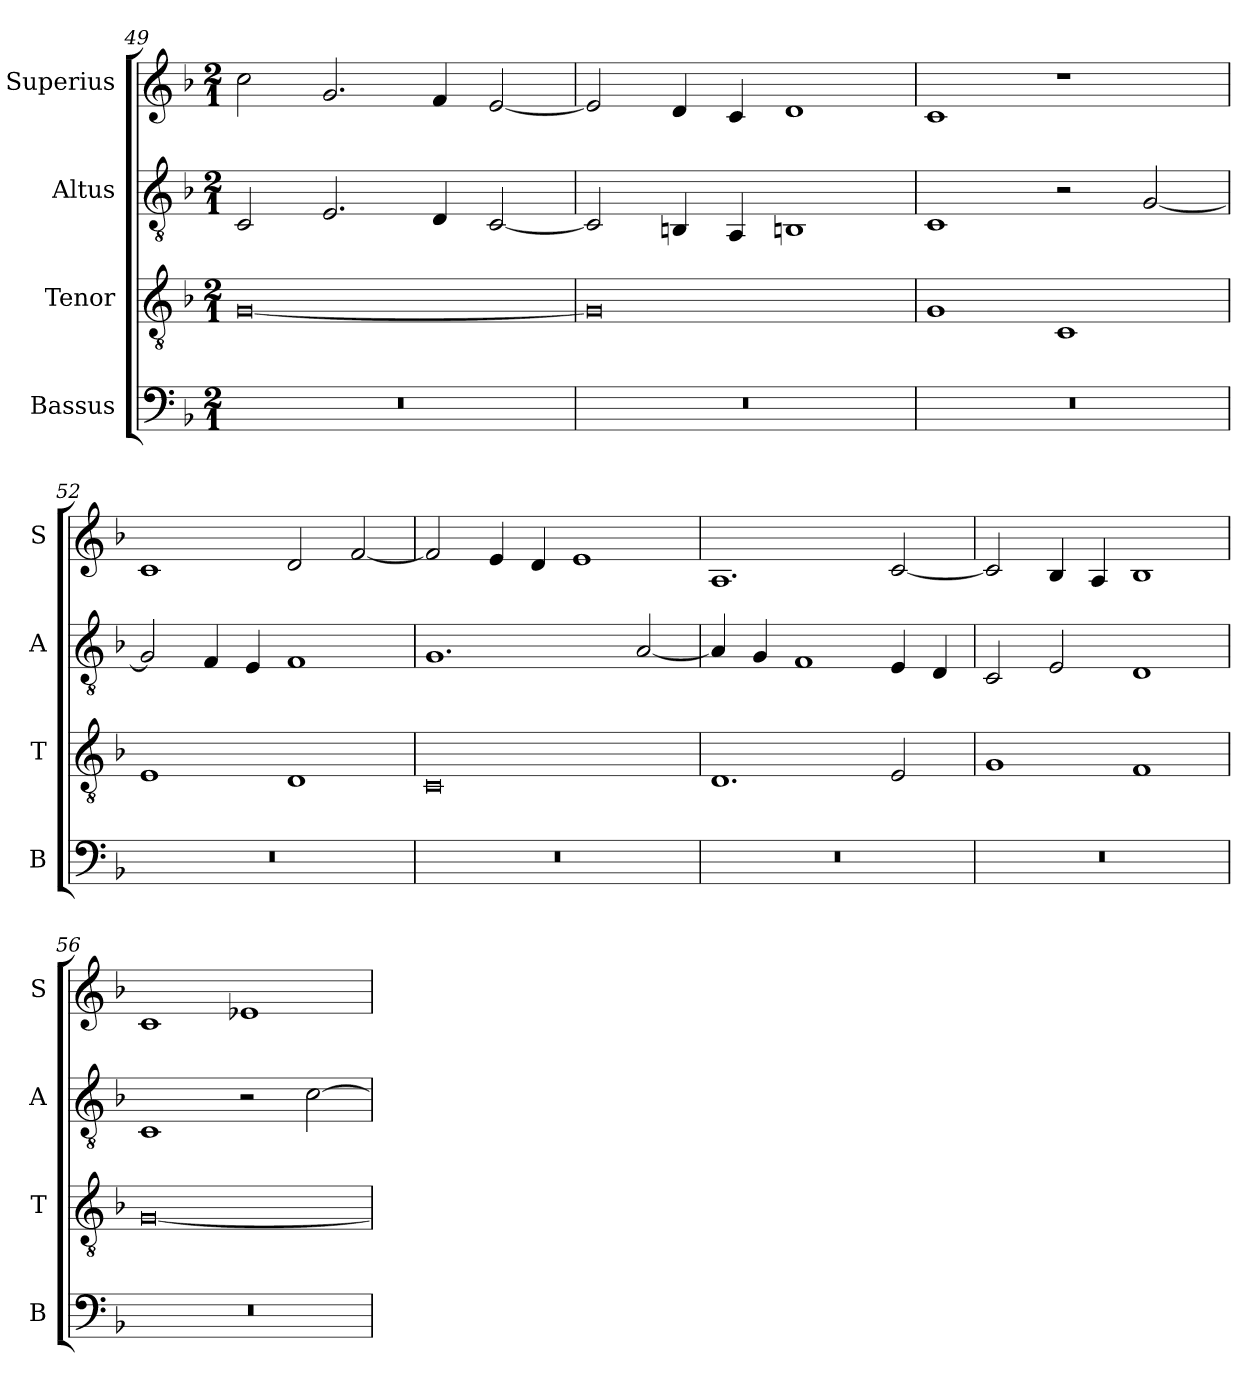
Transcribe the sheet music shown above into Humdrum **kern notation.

**kern	**kern	**kern	**kern
*part4	*part3	*part2	*part1
*staff4	*staff3	*staff2	*staff1
*I"Bassus	*I"Tenor	*I"Altus	*I"Superius
*I'B	*I'T	*I'A	*I'S
*clefF4	*clefGv2	*clefGv2	*clefG2
*k[b-]	*k[b-]	*k[b-]	*k[b-]
*M2/1	*M2/1	*M2/1	*M2/1
=49	=49	=49	=49
0r	[0G	2C/	2cc\
.	.	2.E/	2.g/
.	.	4D/	4f/
.	.	[2C/	[2e/
=50	=50	=50	=50
0r	0G]	2C/]	2e/]
.	.	4BBn/	4d/
.	.	4AA/	4c/
.	.	1BBn	1d
=51	=51	=51	=51
0r	1G	1C	1c
.	1C	2r	1r
.	.	[2G/	.
=52	=52	=52	=52
0r	1E	2G/]	1c
.	.	4F/	.
.	.	4E/	.
.	1D	1F	2d/
.	.	.	[2f/
=53	=53	=53	=53
0r	0C	1.G	2f/]
.	.	.	4e/
.	.	.	4d/
.	.	.	1e
.	.	[2A/	.
=54	=54	=54	=54
0r	1.D	4A/]	1.A
.	.	4G/	.
.	.	1F	.
.	2E/	4E/	[2c/
.	.	4D/	.
=55	=55	=55	=55
0r	1G	2C/	2c/]
.	.	2E/	4B-/
.	.	.	4A/
.	1F	1D	1B-
=56	=56	=56	=56
0r	[0G	1C	1c
.	.	2r	1e-X
.	.	[2c\	.
=	=	=	=
*-	*-	*-	*-
